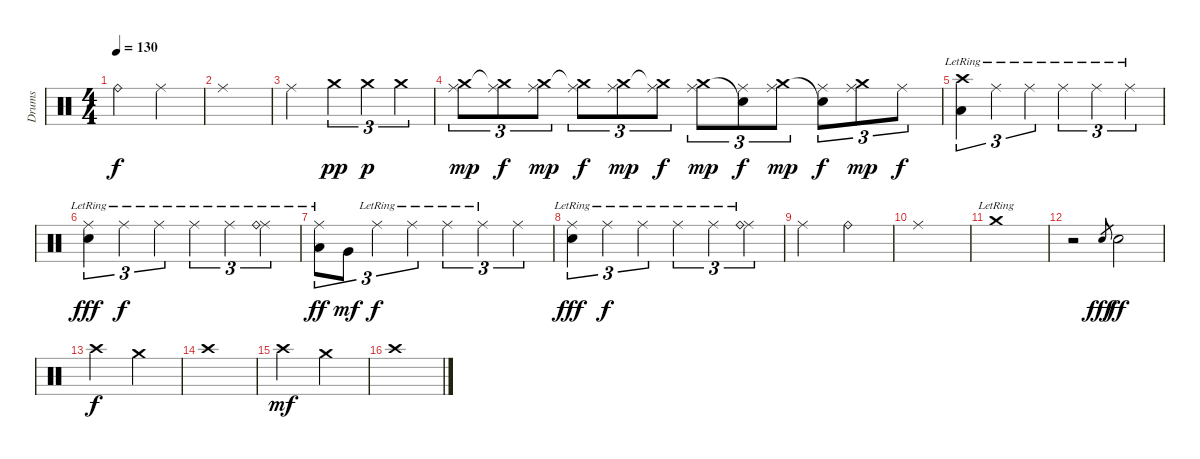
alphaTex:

\track ("Drums" "Drums") {instrument percussion}
\staff {score}
\articulation defaults
\ts (4 4)
\tempo 130
\clef neutral
\ks c "Ride (bell)".2{dy f} "Ride (middle)".2
|
"Ride (middle)".1 |
"Ride (middle)".2 "Crash medium (hit)".4{tu (3 2) dy pp} "Crash medium (hit)".4{tu (3 2) dy p} "Crash medium (hit)".4{tu (3 2)} |
("Ride (middle)" "Crash medium (hit)").8{tu (3 2) dy mp} ("Ride (middle)" "Crash medium (hit)"{t}).8{tu (3 2) dy f} ("Ride (middle)" "Crash medium (hit)").8{tu (3 2) dy mp} ("Ride (middle)" "Crash medium (hit)"{t}).8{tu (3 2) dy f} ("Ride (middle)" "Crash medium (hit)").8{tu (3 2) dy mp} ("Ride (middle)" "Crash medium (hit)"{t}).8{tu (3 2) dy f} ("Ride (middle)" "Crash medium (hit)").8{tu (3 2) dy mp} ("Ride (middle)" "Snare (hit)"{t}).8{tu (3 2) dy f} ("Ride (middle)" "Crash medium (hit)").8{tu (3 2) dy mp} ("Ride (middle)" "Snare (hit)"{t}).8{tu (3 2) dy f} ("Ride (middle)" "Crash medium (hit)").8{tu (3 2) dy mp} "Ride (middle)".8{tu (3 2) dy f} |
("Crash high (hit)"{lr} "Low Tom (hit)"{lr}).4{tu (3 2)} "Ride (middle)"{lr}.4{tu (3 2)} "Ride (middle)"{lr}.4{tu (3 2)} "Ride (middle)"{lr}.4{tu (3 2)} "Ride (middle)"{lr}.4{tu (3 2)} "Ride (middle)"{lr}.4{tu (3 2)} |
("Ride (middle)"{lr} "Electric Snare (hit)"{lr}).4{tu (3 2) dy fff} "Ride (middle)"{lr}.4{tu (3 2) dy f} "Ride (middle)"{lr}.4{tu (3 2)} "Ride (middle)"{lr}.4{tu (3 2)} "Ride (middle)"{lr}.4{tu (3 2)} ("Ride (middle)"{lr} "Ride (bell)").4{tu (3 2)} |
("Ride (middle)"{lr} "Low Tom (hit)"{lr}).8{tu (3 2) dy ff} "Very Low Tom (hit)".8{tu (3 2) dy mf} "Ride (middle)"{lr}.4{tu (3 2) dy f} "Ride (middle)"{lr}.4{tu (3 2)} "Ride (middle)"{lr}.4{tu (3 2)} "Ride (middle)"{lr}.4{tu (3 2)} "Ride (middle)".4{tu (3 2)} |
("Ride (middle)"{lr} "Electric Snare (hit)"{lr}).4{tu (3 2) dy fff} "Ride (middle)"{lr}.4{tu (3 2) dy f} "Ride (middle)"{lr}.4{tu (3 2)} "Ride (middle)"{lr}.4{tu (3 2)} "Ride (middle)"{lr}.4{tu (3 2)} ("Ride (middle)"{lr} "Ride (bell)").4{tu (3 2)} |
"Ride (middle)".2 "Ride (bell)".2 |
"Ride (middle)".1 |
"Crash medium (hit)"{lr}.1 |
r.2 "Electric Snare (hit)".8{gr dy fff} "Electric Snare (hit)".2{dy ff} |
"Crash high (hit)".2{dy f} "Crash medium (hit)".2 |
"Crash high (hit)".1 |
"Crash high (hit)".2{dy mf} "Crash medium (hit)".2 |
"Crash high (hit)".1
